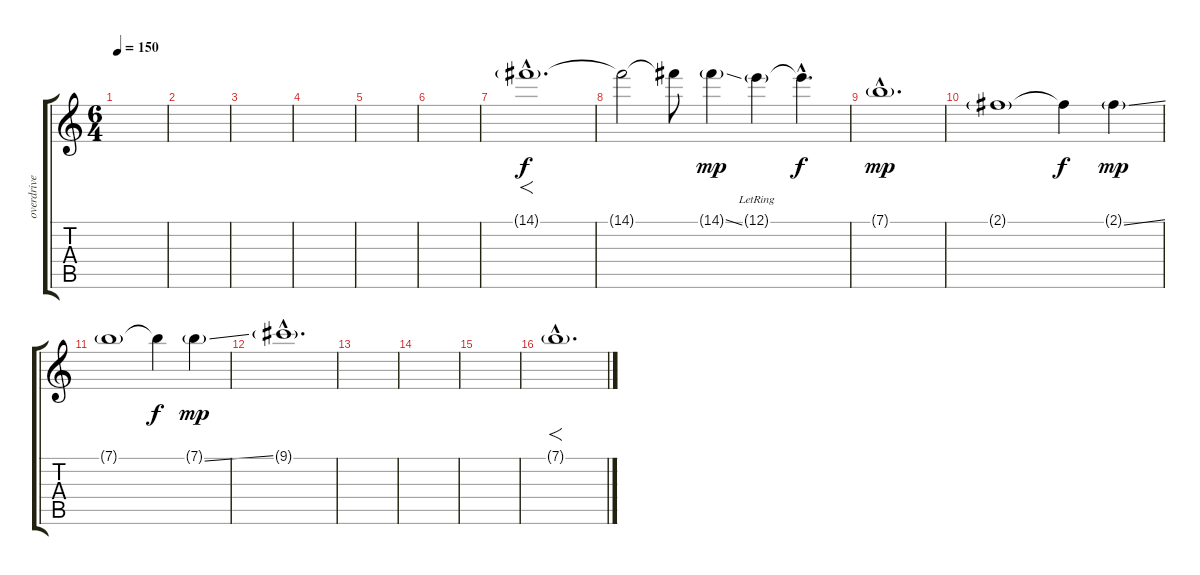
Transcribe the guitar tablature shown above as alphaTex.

\track ("overdrive guitar 3" "overdrive ") {instrument distortionguitar}
\staff {score tabs}
\tuning (E4 B3 G3 D3 A2 E2) {hide}
\ts (6 4)
\tempo 150
\clef g2
\ks c
|
|
|
|
|
|
14.1{g hac}.1{f d} |
14.1{t}.2{dy f} 14.1{t}.8 14.1{ss g}.4{dy mp} 12.1{g lr}.4 12.1{hac t}.4{d dy f} |
7.1{g hac}.1{d dy mp} |
2.1{g}.1 2.1{t}.4{dy f} 2.1{ss g}.4{dy mp} |
7.1{g}.1 7.1{t}.4{dy f} 7.1{ss g}.4{dy mp} |
9.1{g hac}.1{d} |
|
|
|
7.1{g hac}.1{f d}
